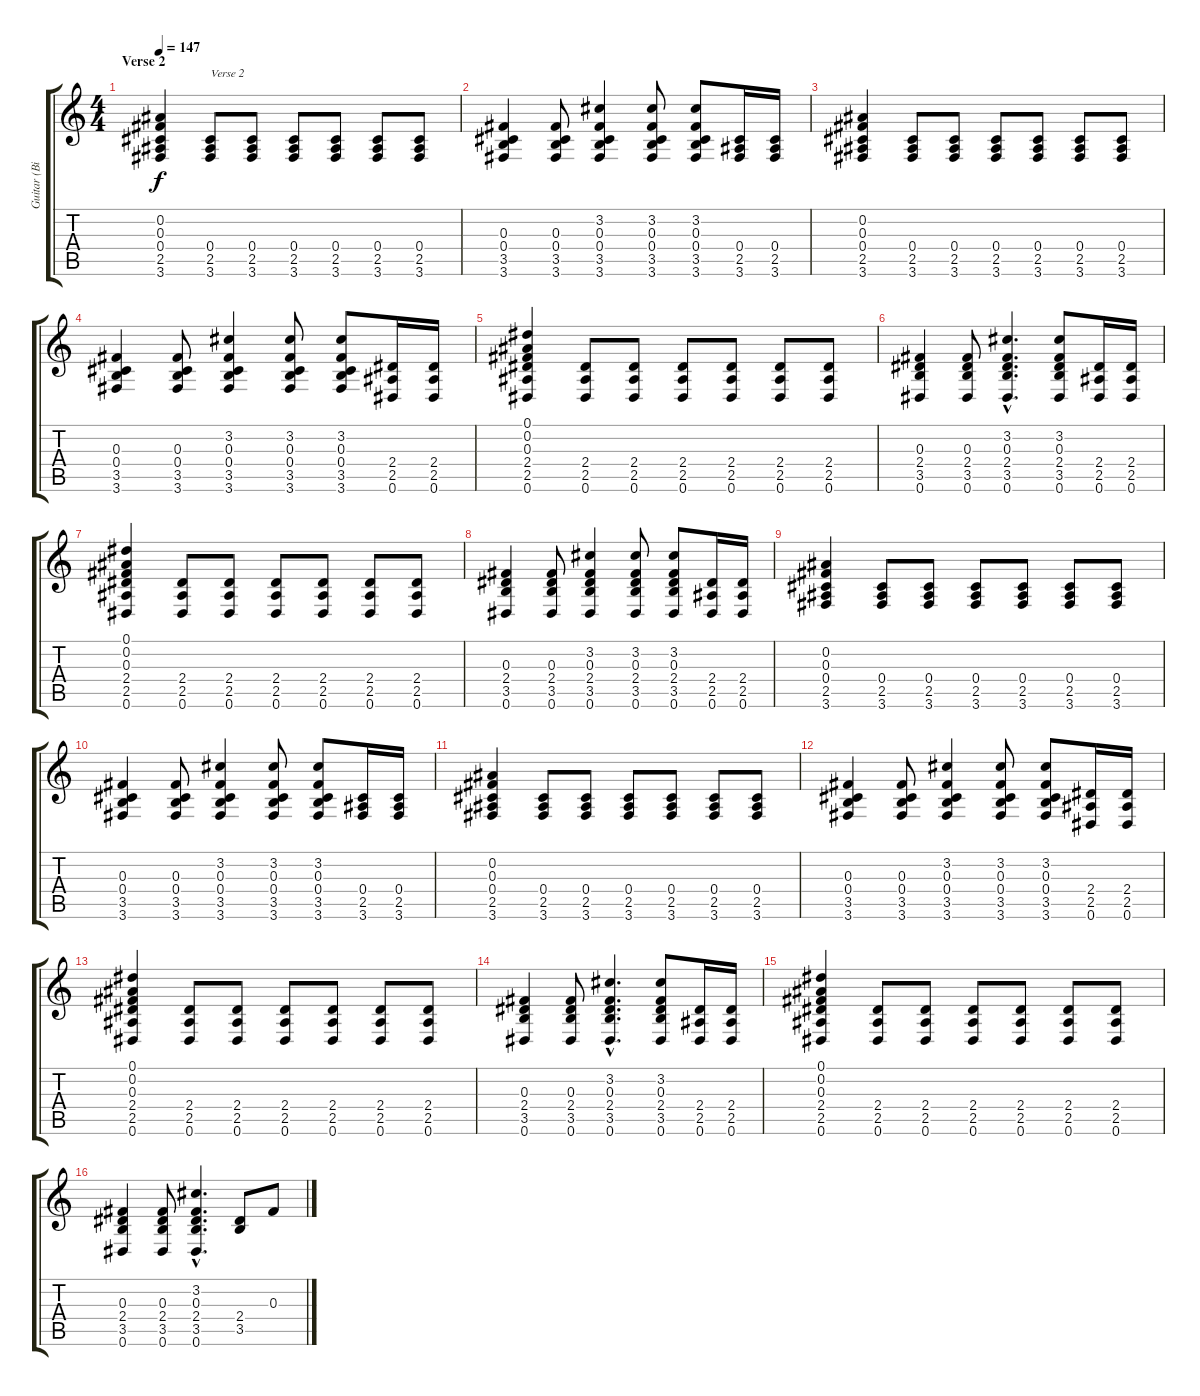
\track ("Guitar (Billy)" "Guitar (Bi") {instrument electricguitarjazz}
\staff {score tabs}
\tuning (Eb4 Bb3 Gb3 Db3 Ab2 Eb2) {hide}
\ts (4 4)
\section ("" "Verse 2")
\tempo 147
\clef g2
\ks c
(0.2 0.3 0.4 2.5 3.6).4{dy f} (0.4 2.5 3.6).8{txt "Verse 2"} (0.4 2.5 3.6).8 (0.4 2.5 3.6).8 (0.4 2.5 3.6).8 (0.4 2.5 3.6).8 (0.4 2.5 3.6).8 |
(0.3 0.4 3.5 3.6).4 (0.3 0.4 3.5 3.6).8 (3.2 0.3 0.4 3.5 3.6).4 (3.2 0.3 0.4 3.5 3.6).8 (3.2 0.3 0.4 3.5 3.6).8 (0.4 2.5 3.6).16 (0.4 2.5 3.6).16 |
(0.2 0.3 0.4 2.5 3.6).4 (0.4 2.5 3.6).8 (0.4 2.5 3.6).8 (0.4 2.5 3.6).8 (0.4 2.5 3.6).8 (0.4 2.5 3.6).8 (0.4 2.5 3.6).8 |
(0.3 0.4 3.5 3.6).4 (0.3 0.4 3.5 3.6).8 (3.2 0.3 0.4 3.5 3.6).4 (3.2 0.3 0.4 3.5 3.6).8 (3.2 0.3 0.4 3.5 3.6).8 (2.4 2.5 0.6).16 (2.4 2.5 0.6).16 |
(0.1 0.2 0.3 2.4 2.5 0.6).4 (2.4 2.5 0.6).8 (2.4 2.5 0.6).8 (2.4 2.5 0.6).8 (2.4 2.5 0.6).8 (2.4 2.5 0.6).8 (2.4 2.5 0.6).8 |
(0.3 2.4 3.5 0.6).4 (0.3 2.4 3.5 0.6).8 (3.2{hac} 0.3{hac} 2.4{hac} 3.5{hac} 0.6{hac}).4{d} (3.2 0.3 2.4 3.5 0.6).8 (2.4 2.5 0.6).16 (2.4 2.5 0.6).16 |
(0.1 0.2 0.3 2.4 2.5 0.6).4 (2.4 2.5 0.6).8 (2.4 2.5 0.6).8 (2.4 2.5 0.6).8 (2.4 2.5 0.6).8 (2.4 2.5 0.6).8 (2.4 2.5 0.6).8 |
(0.3 2.4 3.5 0.6).4 (0.3 2.4 3.5 0.6).8 (3.2 0.3 2.4 3.5 0.6).4 (3.2 0.3 2.4 3.5 0.6).8 (3.2 0.3 2.4 3.5 0.6).8 (2.4 2.5 0.6).16 (2.4 2.5 0.6).16 |
(0.2 0.3 0.4 2.5 3.6).4 (0.4 2.5 3.6).8 (0.4 2.5 3.6).8 (0.4 2.5 3.6).8 (0.4 2.5 3.6).8 (0.4 2.5 3.6).8 (0.4 2.5 3.6).8 |
(0.3 0.4 3.5 3.6).4 (0.3 0.4 3.5 3.6).8 (3.2 0.3 0.4 3.5 3.6).4 (3.2 0.3 0.4 3.5 3.6).8 (3.2 0.3 0.4 3.5 3.6).8 (0.4 2.5 3.6).16 (0.4 2.5 3.6).16 |
(0.2 0.3 0.4 2.5 3.6).4 (0.4 2.5 3.6).8 (0.4 2.5 3.6).8 (0.4 2.5 3.6).8 (0.4 2.5 3.6).8 (0.4 2.5 3.6).8 (0.4 2.5 3.6).8 |
(0.3 0.4 3.5 3.6).4 (0.3 0.4 3.5 3.6).8 (3.2 0.3 0.4 3.5 3.6).4 (3.2 0.3 0.4 3.5 3.6).8 (3.2 0.3 0.4 3.5 3.6).8 (2.4 2.5 0.6).16 (2.4 2.5 0.6).16 |
(0.1 0.2 0.3 2.4 2.5 0.6).4 (2.4 2.5 0.6).8 (2.4 2.5 0.6).8 (2.4 2.5 0.6).8 (2.4 2.5 0.6).8 (2.4 2.5 0.6).8 (2.4 2.5 0.6).8 |
(0.3 2.4 3.5 0.6).4 (0.3 2.4 3.5 0.6).8 (3.2{hac} 0.3{hac} 2.4{hac} 3.5{hac} 0.6{hac}).4{d} (3.2 0.3 2.4 3.5 0.6).8 (2.4 2.5 0.6).16 (2.4 2.5 0.6).16 |
(0.1 0.2 0.3 2.4 2.5 0.6).4 (2.4 2.5 0.6).8 (2.4 2.5 0.6).8 (2.4 2.5 0.6).8 (2.4 2.5 0.6).8 (2.4 2.5 0.6).8 (2.4 2.5 0.6).8 |
(0.3 2.4 3.5 0.6).4 (0.3 2.4 3.5 0.6).8 (3.2{hac} 0.3{hac} 2.4{hac} 3.5{hac} 0.6{hac}).4{d} (2.4 3.5).8 0.3.8
